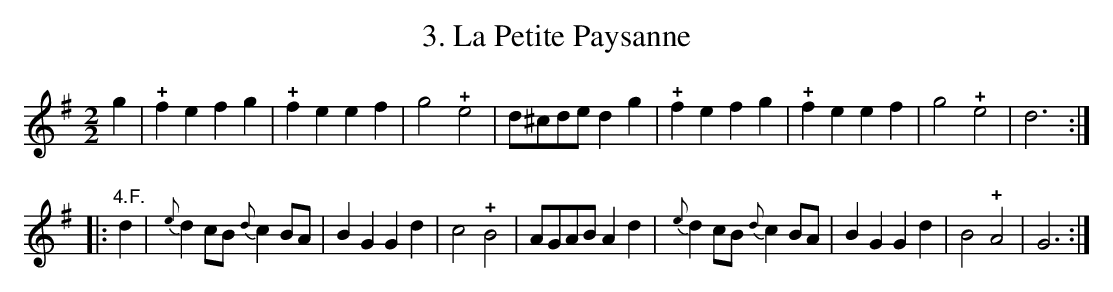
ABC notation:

X:1
T: 3. La Petite Paysanne
M: 2/2
L: 1/8
K: G
g2 |\
!+!f2e2 f2g2 | !+!f2e2 e2f2 | g4 !+!e4 | d^cde d2g2 |\
!+!f2e2 f2g2 | !+!f2e2 e2f2 | g4 !+!e4 | d6 :|
|: "4.F."d2 |\
{e}d2cB {d}c2BA | B2G2 G2d2 | c4 !+!B4 | AGAB A2d2 |\
{e}d2cB {d}c2BA | B2G2 G2d2 | B4 !+!A4 | G6 :|
